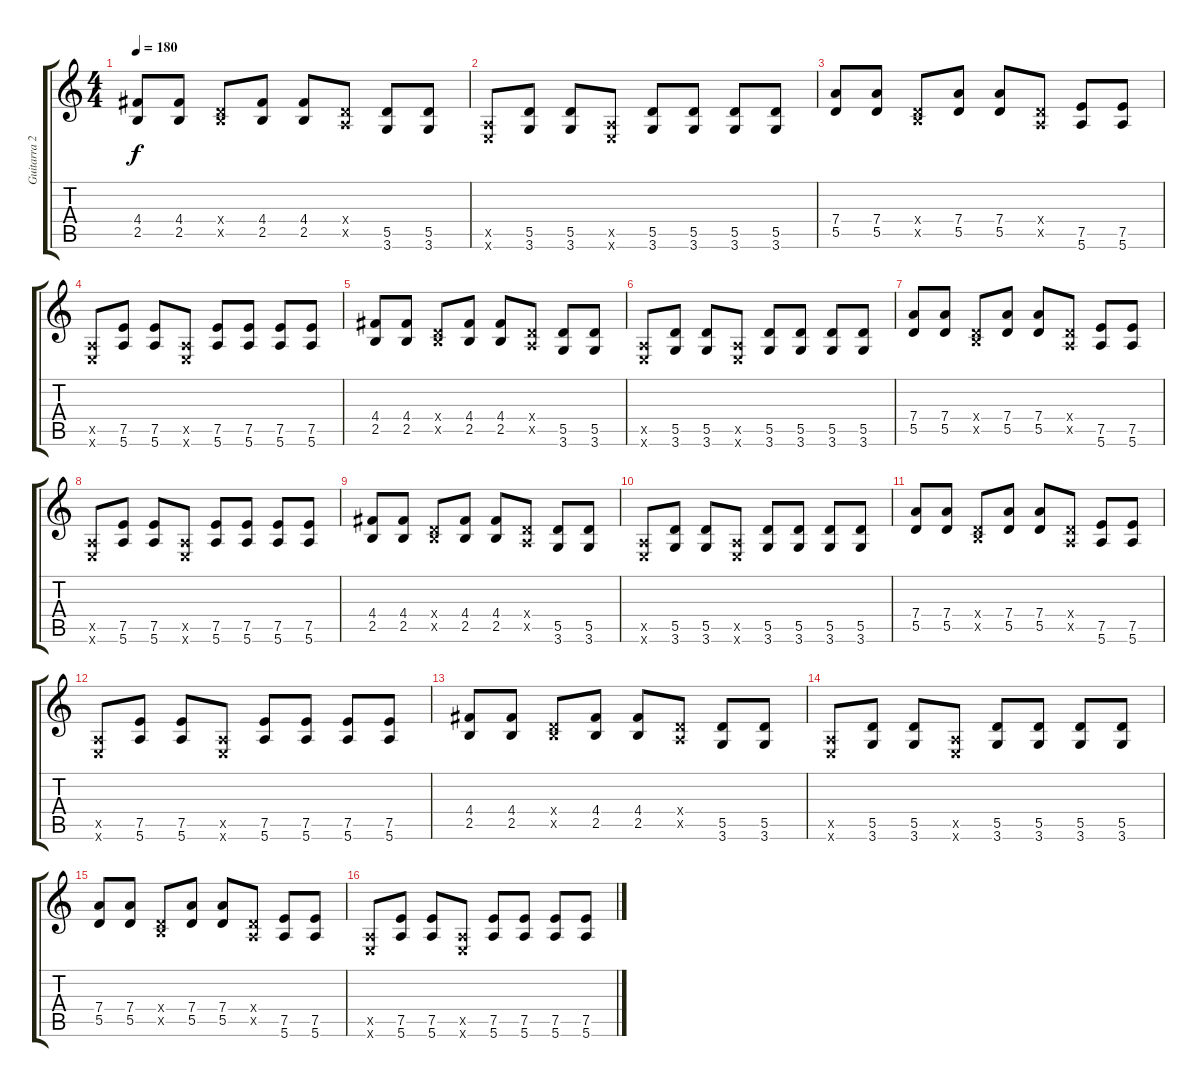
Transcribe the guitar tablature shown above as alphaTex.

\track ("Guitarra 2" "Guitarra 2") {instrument distortionguitar}
\staff {score tabs}
\tuning (E4 B3 G3 D3 A2 E2) {hide}
\ts (4 4)
\tempo 180
\clef g2
\ks c
(4.4 2.5).8{dy f} (4.4 2.5).8 (0.4{x} 2.5{x}).8 (4.4 2.5).8 (4.4 2.5).8 (0.4{x} 0.5{x}).8 (5.5 3.6).8 (5.5 3.6).8 |
(0.5{x} 0.6{x}).8 (5.5 3.6).8 (5.5 3.6).8 (0.5{x} 0.6{x}).8 (5.5 3.6).8 (5.5 3.6).8 (5.5 3.6).8 (5.5 3.6).8 |
(7.4 5.5).8 (7.4 5.5).8 (0.4{x} 2.5{x}).8 (7.4 5.5).8 (7.4 5.5).8 (0.4{x} 0.5{x}).8 (7.5 5.6).8 (7.5 5.6).8 |
(0.5{x} 0.6{x}).8 (7.5 5.6).8 (7.5 5.6).8 (0.5{x} 0.6{x}).8 (7.5 5.6).8 (7.5 5.6).8 (7.5 5.6).8 (7.5 5.6).8 |
(4.4 2.5).8 (4.4 2.5).8 (0.4{x} 2.5{x}).8 (4.4 2.5).8 (4.4 2.5).8 (0.4{x} 0.5{x}).8 (5.5 3.6).8 (5.5 3.6).8 |
(0.5{x} 0.6{x}).8 (5.5 3.6).8 (5.5 3.6).8 (0.5{x} 0.6{x}).8 (5.5 3.6).8 (5.5 3.6).8 (5.5 3.6).8 (5.5 3.6).8 |
(7.4 5.5).8 (7.4 5.5).8 (0.4{x} 2.5{x}).8 (7.4 5.5).8 (7.4 5.5).8 (0.4{x} 0.5{x}).8 (7.5 5.6).8 (7.5 5.6).8 |
(0.5{x} 0.6{x}).8 (7.5 5.6).8 (7.5 5.6).8 (0.5{x} 0.6{x}).8 (7.5 5.6).8 (7.5 5.6).8 (7.5 5.6).8 (7.5 5.6).8 |
(4.4 2.5).8 (4.4 2.5).8 (0.4{x} 2.5{x}).8 (4.4 2.5).8 (4.4 2.5).8 (0.4{x} 0.5{x}).8 (5.5 3.6).8 (5.5 3.6).8 |
(0.5{x} 0.6{x}).8 (5.5 3.6).8 (5.5 3.6).8 (0.5{x} 0.6{x}).8 (5.5 3.6).8 (5.5 3.6).8 (5.5 3.6).8 (5.5 3.6).8 |
(7.4 5.5).8 (7.4 5.5).8 (0.4{x} 2.5{x}).8 (7.4 5.5).8 (7.4 5.5).8 (0.4{x} 0.5{x}).8 (7.5 5.6).8 (7.5 5.6).8 |
(0.5{x} 0.6{x}).8 (7.5 5.6).8 (7.5 5.6).8 (0.5{x} 0.6{x}).8 (7.5 5.6).8 (7.5 5.6).8 (7.5 5.6).8 (7.5 5.6).8 |
(4.4 2.5).8 (4.4 2.5).8 (0.4{x} 2.5{x}).8 (4.4 2.5).8 (4.4 2.5).8 (0.4{x} 0.5{x}).8 (5.5 3.6).8 (5.5 3.6).8 |
(0.5{x} 0.6{x}).8 (5.5 3.6).8 (5.5 3.6).8 (0.5{x} 0.6{x}).8 (5.5 3.6).8 (5.5 3.6).8 (5.5 3.6).8 (5.5 3.6).8 |
(7.4 5.5).8 (7.4 5.5).8 (0.4{x} 2.5{x}).8 (7.4 5.5).8 (7.4 5.5).8 (0.4{x} 0.5{x}).8 (7.5 5.6).8 (7.5 5.6).8 |
(0.5{x} 0.6{x}).8 (7.5 5.6).8 (7.5 5.6).8 (0.5{x} 0.6{x}).8 (7.5 5.6).8 (7.5 5.6).8 (7.5 5.6).8 (7.5 5.6).8
